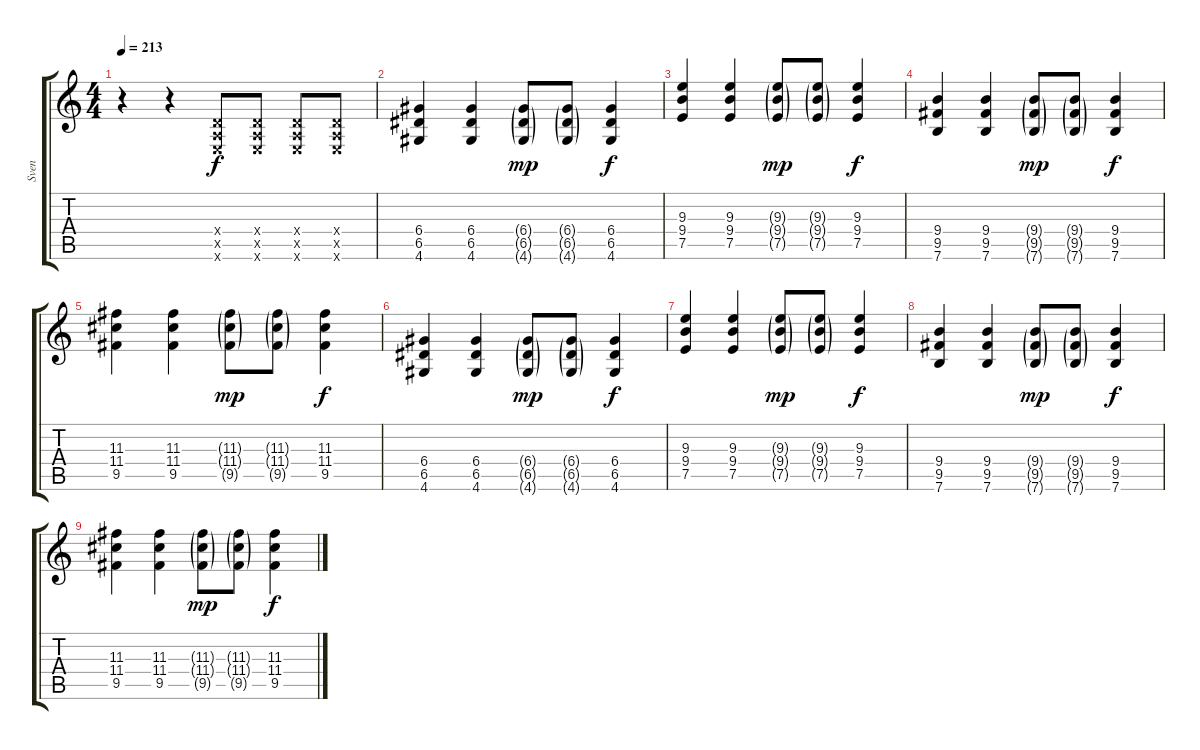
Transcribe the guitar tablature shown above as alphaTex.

\track ("Sven" "Sven") {instrument distortionguitar}
\staff {score tabs}
\tuning (E4 B3 G3 D3 A2 E2) {hide}
\ts (4 4)
\tempo 213
\clef g2
\ks c
r.4{dy f instrument distortionguitar} r.4 (0.4{x} 0.5{x} 0.6{x}).8 (0.4{x} 0.5{x} 0.6{x}).8 (0.4{x} 0.5{x} 0.6{x}).8 (0.4{x} 0.5{x} 0.6{x}).8 |
(6.4 6.5 4.6).4 (6.4 6.5 4.6).4 (6.4{g} 6.5{g} 4.6{g}).8{dy mp} (6.4{g} 6.5{g} 4.6{g}).8 (6.4 6.5 4.6).4{dy f} |
(9.3 9.4 7.5).4 (9.3 9.4 7.5).4 (9.3{g} 9.4{g} 7.5{g}).8{dy mp} (9.3{g} 9.4{g} 7.5{g}).8 (9.3 9.4 7.5).4{dy f} |
(9.4 9.5 7.6).4 (9.4 9.5 7.6).4 (9.4{g} 9.5{g} 7.6{g}).8{dy mp} (9.4{g} 9.5{g} 7.6{g}).8 (9.4 9.5 7.6).4{dy f} |
(11.3 11.4 9.5).4 (11.3 11.4 9.5).4 (11.3{g} 11.4{g} 9.5{g}).8{dy mp} (11.3{g} 11.4{g} 9.5{g}).8 (11.3 11.4 9.5).4{dy f} |
(6.4 6.5 4.6).4 (6.4 6.5 4.6).4 (6.4{g} 6.5{g} 4.6{g}).8{dy mp} (6.4{g} 6.5{g} 4.6{g}).8 (6.4 6.5 4.6).4{dy f} |
(9.3 9.4 7.5).4 (9.3 9.4 7.5).4 (9.3{g} 9.4{g} 7.5{g}).8{dy mp} (9.3{g} 9.4{g} 7.5{g}).8 (9.3 9.4 7.5).4{dy f} |
(9.4 9.5 7.6).4 (9.4 9.5 7.6).4 (9.4{g} 9.5{g} 7.6{g}).8{dy mp} (9.4{g} 9.5{g} 7.6{g}).8 (9.4 9.5 7.6).4{dy f} |
(11.3 11.4 9.5).4 (11.3 11.4 9.5).4 (11.3{g} 11.4{g} 9.5{g}).8{dy mp} (11.3{g} 11.4{g} 9.5{g}).8 (11.3 11.4 9.5).4{dy f}
